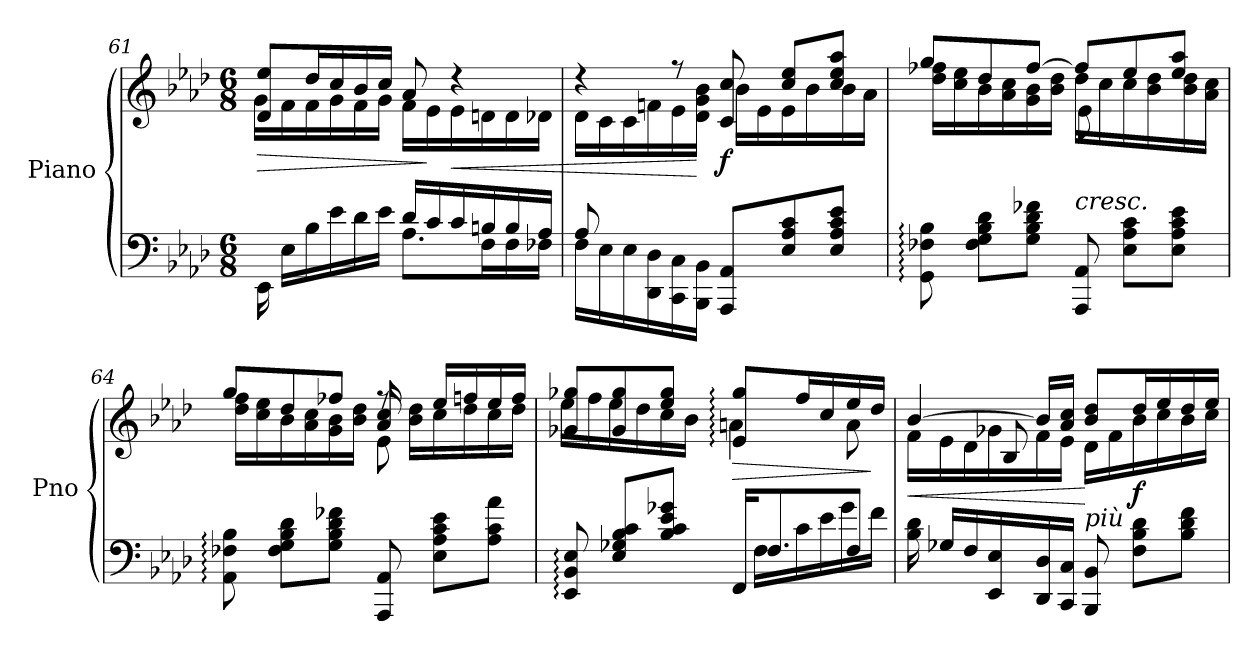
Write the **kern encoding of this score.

**kern	**kern	**dynam
*part1	*part1	*part1
*staff2	*staff1	*staff1/2
*I"Piano	*	*
*I'Pno	*	*
*clefF4	*clefG2	*
*k[b-e-a-d-]	*k[b-e-a-d-]	*
*M6/8	*M6/8	*
=61	=61	=61
*^	*	*
!	!	!	!LO:HP:b
*	*	*^	*
4.ryy	16EE-\	8d-/ 8ee-/L	16g\LL	>
.	16E-\LL	.	16f\	.
.	16B-\	16dd-/L	16f\	.
.	16e-\	16cc/	16g\	.
.	16d-\	16b-/	16f\	.
.	16e-\JJ	16cc/JJ	16g\JJ	.
16d-/LL	8.A-\L	8a-/	16f\LL	.
16c/	.	.	16e-\	]
!	!	!	!	!LO:HP:b
16c/	.	4r	16e-\	<
16Bn/	16F\L	.	16dn\	.
16B/	16F\	.	16d\	.
16A-/JJ	16F-X\JJ	.	16d-X\JJ	.
!!LO:LB:g=z	!!
=62	=62	=62	=62	=62
8A-/	16F\LL	4r	16d-\LL	.
.	16E-\	.	16c\	.
8rFyy	16E-\	.	16c\	.
.	16DD-\ 16D-\	.	16fn\	.
8rFyy	16CC\ 16C\	8r	16e-\	.
.	16BBB-\ 16BB-\JJ	.	16d-\ 16g\ 16b-\JJ	[
!	!	!	!	!LO:DY:b
8AAA-/ 8AA-/L	8rFFFyy	8c/ 8cc/	16b-\LL	f
.	.	.	16e-\	.
8E-/ 8A-/ 8c/	4rCCyy	8cc/ 8ee-/L	16e-\	.
.	.	.	16b-\	.
8E-/ 8A-/ 8c/ 8e-/J	.	8cc/ 8ee-/ 8aa-/J	16b-\	.
.	.	.	16a-\JJ	.
*v	*v	*	*	*
=63	=63	=63	=63
*	*	*^	*
8GG\: 8F-X\: 8B-\:	8gg/L	16dd-\ 16ff-X\LL	4.rEEyy	.
.	.	16cc\ 16ee-\	.	.
8F-\ 8G\ 8B-\ 8d-\L	8dd-/	16b-\	.	.
.	.	16a-\ 16cc\	.	.
8G\ 8B-\ 8d-\ 8f-X\J	[8ff-/J	16g\ 16b-\	.	.
.	.	16b-\ 16dd-\JJ	.	.
!LO:TX:a:i:t=cresc.	!	!	!	!
8AAA-/ 8AA-/	8ff-/L]	16dd-\LL	8e-\	.
.	.	16cc\	.	.
8E-\ 8A-\ 8c\L	8ee-/	16cc\	4rBByy	.
.	.	16b-\ 16dd-\	.	.
8E-\ 8A-\ 8c\ 8e-\J	8ee-/ 8aa-/J	16b-\ 16dd-\	.	.
.	.	16a-\ 16cc\JJ	.	.
=64	=64	=64	=64	=64
8AA-\: 8F-X\: 8B-\:	8gg/L	16dd-\ 16ff\LL	4.rEEyy	.
.	.	16cc\ 16ee-\	.	.
8F-\ 8G\ 8B-\ 8d-\L	8dd-/	16b-\	.	.
.	.	16a-\ 16cc\	.	.
8G\ 8B-\ 8d-\ 8f-X\J	8ff-X/J	16g\ 16b-\	.	.
.	.	16b-\ 16dd-\JJ	.	.
8AAA-/ 8AA-/	8rff	16a-/ 16cc/	8e-\	.
.	.	16b-\ 16dd-\LL	.	.
8E-\ 8A-\ 8c\ 8e-\L	16ee-/LL	16cc\	4rGGyy	.
.	16ffn/	16dd-\	.	.
8A-\ 8c\ 8a-\J	16ee-/	16cc\	.	.
.	16ff/JJ	16dd-\JJ	.	.
*	*	*v	*v	*
!!LO:LB:g=z
=65	=65	=65	=65
*^	*	*	*
8EE-/: 8BB-/: 8E-/:	4.rCCyy	8g-X/ 8gg-X/L	16ee-\LL	.
.	.	.	16ff\	.
8E-/ 8G-X/ 8B-/ 8c/L	.	8g-/ 8gg-/	16ee-\	.
.	.	.	16dd-\	.
8B-/ 8c/ 8e-/ 8g-X/J	.	8ee-/ 8gg-/J	16cc\	.
.	.	.	16b-\JJ	.
!	!	!	!	!LO:HP:b
16FF/KL	16rEEyy	8e-/: 8gg-/:L	4an\	>
8.F/	16F\LL	.	.	.
.	16c\	16ff/L	.	.
.	16e-\	16cc/	.	.
8F:/J	16g-\	16ee-/	8a\	.
.	16f\JJ	16dd-/JJ	.	]
*	*	*v	*v	*
=66	=66	=66	=66
!	!	!	!LO:HP:b
*	*	*^	*
*v	*v	*	*^	*
16B-\ 16d-\	[4b-/	16f\LL	8.rCCyy	<
16G-X/LL	.	16e-\	.	.
16F/	.	16d-\	.	.
16EE-/ 16E-/	.	16g-X\	8B-/	.
16DD-/ 16D-/	16b-/LL]	16f\	.	.
16CC/ 16C/JJ	16a-/ 16cc/JJ	16e-\JJ	16rFFFyy	.
!LO:TX:a:i:t=più	!	!	!	!
8BBB-/ 8BB-/	8b-/ 8dd-/L	16d-\LL	4.rAAAyy	[
.	.	16f\	.	.
!	!	!	!	!LO:DY:b
8F\ 8B-\ 8d-\L	16dd-/L	16b-\	.	f
.	16ee-/	16cc\	.	.
8B-\ 8d-\ 8f\J	16dd-/	16b-\	.	.
.	16ee-/JJ	16cc\JJ	.	.
*	*v	*v	*v	*
=	=	=
*-	*-	*-
